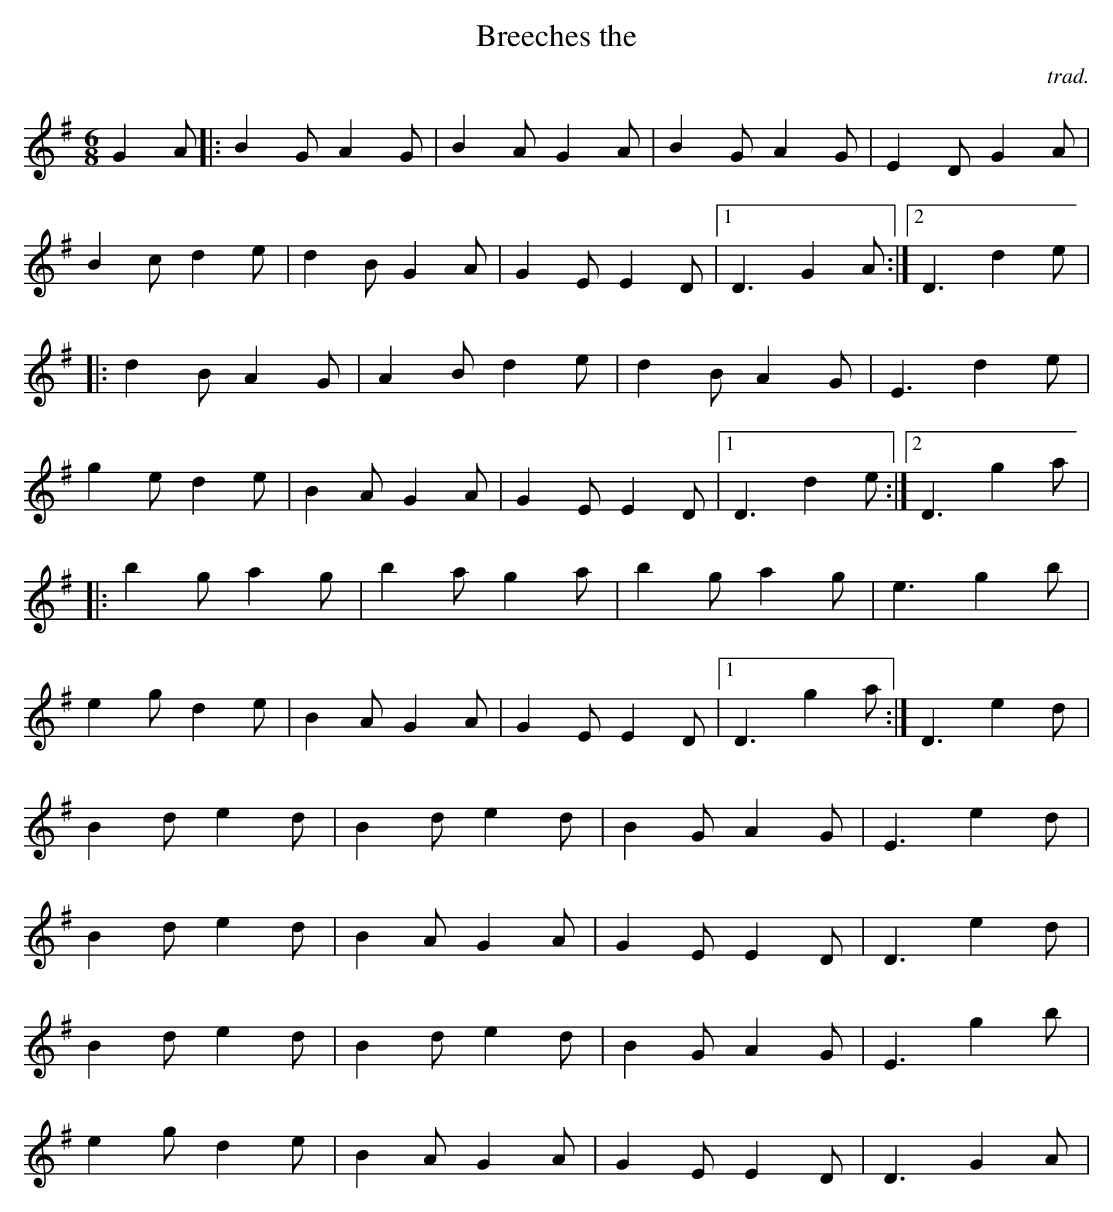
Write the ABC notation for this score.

X:1
T:Breeches the
C:trad.
M:6/8
K:G
G2A |: B2G A2G | B2A G2A | B2G A2G | E2D  G2A |
B2c d2e | d2B G2A | G2E E2D |[1 D3 G2A :| [2 D3 d2e |
|: d2B A2G | A2B d2e | d2B A2G | E3 d2e |
g2e  d2e | B2A G2A | G2E E2D |[1 D3 d2e :| [2 D3 g2a |
|: b2g a2g | b2a g2a | b2g a2g | e3  g2b |
e2g d2e | B2A G2A | G2E E2D |[1 D3 g2a :| D3 e2d |
B2d e2d | B2d e2d | B2G A2G | E3 e2d |
B2d e2d | B2A G2A | G2E E2D | D3e2d |
B2d e2d | B2d e2d | B2G A2G | E3 g2b |
e2g d2e | B2A G2A | G2E E2D | D3 G2A |
M:2/4
